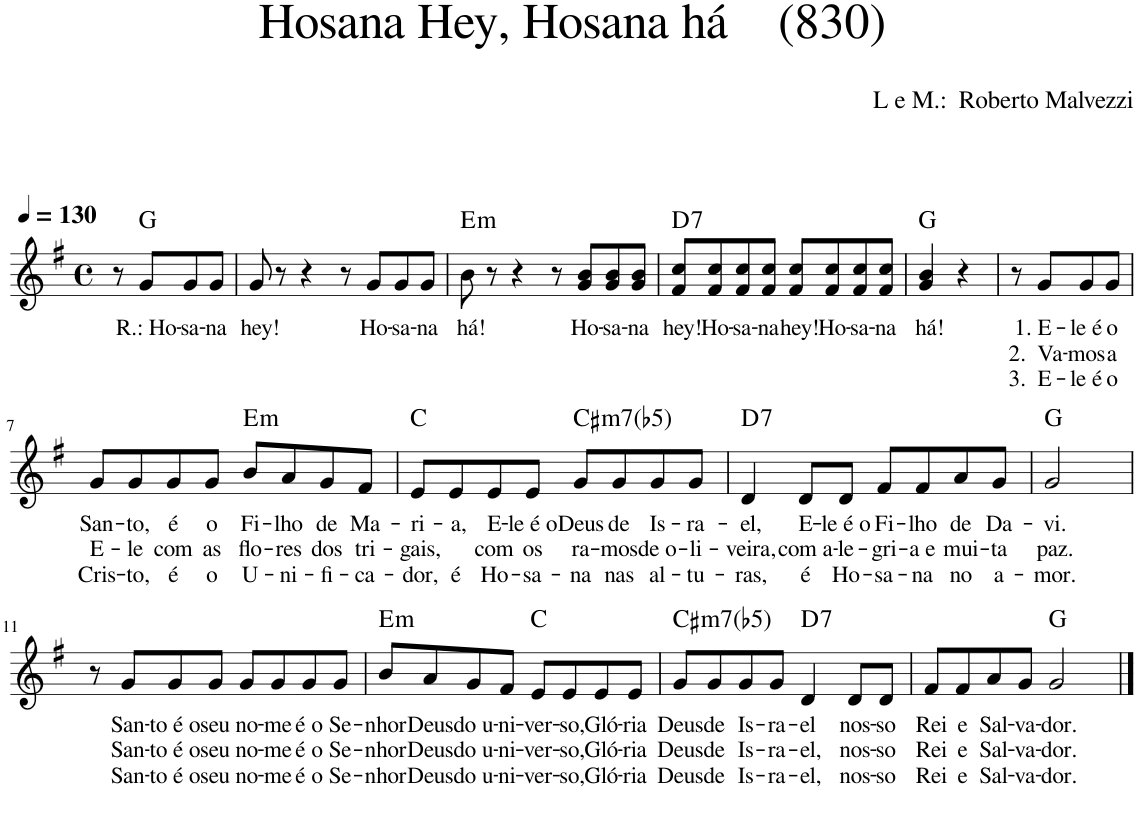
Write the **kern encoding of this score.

**kern	**text	**text	**text	**harte
*part1	*part1	*part1	*part1	*part1
*staff1	*staff1	*staff1	*staff1	*
*I"Voz	*	*	*	*
*I'Vo.	*	*	*	*
*clefG2	*	*	*	*
*k[f#]	*	*	*	*
*M4/4	*	*	*	*
*met(c)	*	*	*	*
*MM130	*	*	*	*
=1	=1	=1	=1	=1
8r	.	.	.	.
!	!LO:LY:b	!	!	!
8g/L	R.: Ho-	.	.	G:maj
!	!LO:LY:b	!	!	!
8g/	-sa-	.	.	.
!	!LO:LY:b	!	!	!
8g/J	-na	.	.	.
=2	=2	=2	=2	=2
!	!LO:LY:b	!	!	!
8g/	hey!	.	.	.
8r	.	.	.	.
4r	.	.	.	.
8r	.	.	.	.
!	!LO:LY:b	!	!	!
8g/L	Ho-	.	.	.
!	!LO:LY:b	!	!	!
8g/	-sa-	.	.	.
!	!LO:LY:b	!	!	!
8g/J	-na	.	.	.
=3	=3	=3	=3	=3
!	!LO:LY:b	!	!	!LO:H:kt=m
8b\	há!	.	.	E:min
8r	.	.	.	.
4r	.	.	.	.
8r	.	.	.	.
!	!LO:LY:b	!	!	!
8g/ 8b/L	Ho-	.	.	.
!	!LO:LY:b	!	!	!
8g/ 8b/	-sa-	.	.	.
!	!LO:LY:b	!	!	!
8g/ 8b/J	-na	.	.	.
=4	=4	=4	=4	=4
!	!LO:LY:b	!	!	!LO:H:kt=7
8f#/ 8cc/L	hey!	.	.	D:7
!	!LO:LY:b	!	!	!
8f#/ 8cc/	Ho-	.	.	.
!	!LO:LY:b	!	!	!
8f#/ 8cc/	-sa-	.	.	.
!	!LO:LY:b	!	!	!
8f#/ 8cc/J	-na	.	.	.
!	!LO:LY:b	!	!	!
8f#/ 8cc/L	hey!	.	.	.
!	!LO:LY:b	!	!	!
8f#/ 8cc/	Ho-	.	.	.
!	!LO:LY:b	!	!	!
8f#/ 8cc/	-sa-	.	.	.
!	!LO:LY:b	!	!	!
8f#/ 8cc/J	-na	.	.	.
=5	=5	=5	=5	=5
!	!LO:LY:b	!	!	!
4g/ 4b/	há!	.	.	G:maj
4r	.	.	.	.
=6	=6	=6	=6	=6
8r	.	.	.	.
!	!LO:LY:b	!LO:LY:b	!LO:LY:b	!
8g/L	1. E-	2. Va-	3. E-	.
!	!LO:LY:b	!LO:LY:b	!LO:LY:b	!
8g/	-le é	-mos	-le é	.
!	!LO:LY:b	!LO:LY:b	!LO:LY:b	!
8g/J	o	a	o	.
!!LO:LB:g=z
=7	=7	=7	=7	=7
!	!LO:LY:b	!LO:LY:b	!LO:LY:b	!
8g/L	San-	E-	Cris-	.
!	!LO:LY:b	!LO:LY:b	!LO:LY:b	!
8g/	-to,	-le	-to,	.
!	!LO:LY:b	!LO:LY:b	!LO:LY:b	!
8g/	é	com	é	.
!	!LO:LY:b	!LO:LY:b	!LO:LY:b	!
8g/J	o	as	o	.
!	!LO:LY:b	!LO:LY:b	!LO:LY:b	!LO:H:kt=m
8b/L	Fi-	flo-	U-	E:min
!	!LO:LY:b	!LO:LY:b	!LO:LY:b	!
8a/	-lho	-res	-ni-	.
!	!LO:LY:b	!LO:LY:b	!LO:LY:b	!
8g/	de	dos	-fi-	.
!	!LO:LY:b	!LO:LY:b	!LO:LY:b	!
8f#/J	Ma-	tri-	-ca-	.
=8	=8	=8	=8	=8
!	!LO:LY:b	!LO:LY:b	!LO:LY:b	!
8e/L	-ri-	-gais,	-dor,	C:maj
!	!LO:LY:b	!	!LO:LY:b	!
8e/	-a,	.	é	.
!	!LO:LY:b	!LO:LY:b	!LO:LY:b	!
8e/	E-	com	Ho-	.
!	!LO:LY:b	!LO:LY:b	!LO:LY:b	!
8e/J	-le é o	os	-sa-	.
!	!LO:LY:b	!LO:LY:b	!LO:LY:b	!LO:H:kt=m7(b5)
8g/L	Deus	ra-	-na	C#:hdim7
!	!LO:LY:b	!LO:LY:b	!LO:LY:b	!
8g/	de	-mos	nas	.
!	!LO:LY:b	!LO:LY:b	!LO:LY:b	!
8g/	Is-	de o-	al-	.
!	!LO:LY:b	!LO:LY:b	!LO:LY:b	!
8g/J	-ra-	-li-	-tu-	.
=9	=9	=9	=9	=9
!	!LO:LY:b	!LO:LY:b	!LO:LY:b	!LO:H:kt=7
4d/	-el,	-veira,	-ras,	D:7
!	!LO:LY:b	!LO:LY:b	!LO:LY:b	!
8d/L	E-	com a-	é	.
!	!LO:LY:b	!LO:LY:b	!LO:LY:b	!
8d/J	-le é o	-le-	Ho-	.
!	!LO:LY:b	!LO:LY:b	!LO:LY:b	!
8f#/L	Fi-	-gri-	-sa-	.
!	!LO:LY:b	!LO:LY:b	!LO:LY:b	!
8f#/	-lho	-a e	-na	.
!	!LO:LY:b	!LO:LY:b	!LO:LY:b	!
8a/	de	mui-	no	.
!	!LO:LY:b	!LO:LY:b	!LO:LY:b	!
8g/J	Da-	-ta	a-	.
=10	=10	=10	=10	=10
!	!LO:LY:b	!LO:LY:b	!LO:LY:b	!
2g/	-vi.	paz.	-mor.	G:maj
!!LO:LB:g=z
=11	=11	=11	=11	=11
8r	.	.	.	.
!	!LO:LY:b	!LO:LY:b	!LO:LY:b	!
8g/L	San-	San-	San-	.
!	!LO:LY:b	!LO:LY:b	!LO:LY:b	!
8g/	-to é o	-to é o	-to é o	.
!	!LO:LY:b	!LO:LY:b	!LO:LY:b	!
8g/J	seu	seu	seu	.
!	!LO:LY:b	!LO:LY:b	!LO:LY:b	!
8g/L	no-	no-	no-	.
!	!LO:LY:b	!LO:LY:b	!LO:LY:b	!
8g/	-me	-me	-me	.
!	!LO:LY:b	!LO:LY:b	!LO:LY:b	!
8g/	é o	é o	é o	.
!	!LO:LY:b	!LO:LY:b	!LO:LY:b	!
8g/J	Se-	Se-	Se-	.
=12	=12	=12	=12	=12
!	!LO:LY:b	!LO:LY:b	!LO:LY:b	!LO:H:kt=m
8b/L	-nhor	-nhor	-nhor	E:min
!	!LO:LY:b	!LO:LY:b	!LO:LY:b	!
8a/	Deus	Deus	Deus	.
!	!LO:LY:b	!LO:LY:b	!LO:LY:b	!
8g/	do u-	do u-	do u-	.
!	!LO:LY:b	!LO:LY:b	!LO:LY:b	!
8f#/J	-ni-	-ni-	-ni-	.
!	!LO:LY:b	!LO:LY:b	!LO:LY:b	!
8e/L	-ver-	-ver-	-ver-	C:maj
!	!LO:LY:b	!LO:LY:b	!LO:LY:b	!
8e/	-so,	-so,	-so,	.
!	!LO:LY:b	!LO:LY:b	!LO:LY:b	!
8e/	Gló-	Gló-	Gló-	.
!	!LO:LY:b	!LO:LY:b	!LO:LY:b	!
8e/J	-ria	-ria	-ria	.
=13	=13	=13	=13	=13
!	!LO:LY:b	!LO:LY:b	!LO:LY:b	!LO:H:kt=m7(b5)
8g/L	Deus	Deus	Deus	C#:hdim7
!	!LO:LY:b	!LO:LY:b	!LO:LY:b	!
8g/	de	de	de	.
!	!LO:LY:b	!LO:LY:b	!LO:LY:b	!
8g/	Is-	Is-	Is-	.
!	!LO:LY:b	!LO:LY:b	!LO:LY:b	!
8g/J	-ra-	-ra-	-ra-	.
!	!LO:LY:b	!LO:LY:b	!LO:LY:b	!LO:H:kt=7
4d/	-el	-el,	-el,	D:7
!	!LO:LY:b	!LO:LY:b	!LO:LY:b	!
8d/L	nos-	nos-	nos-	.
!	!LO:LY:b	!LO:LY:b	!LO:LY:b	!
8d/J	-so	-so	-so	.
=14	=14	=14	=14	=14
!	!LO:LY:b	!LO:LY:b	!LO:LY:b	!
8f#/L	Rei	Rei	Rei	.
!	!LO:LY:b	!LO:LY:b	!LO:LY:b	!
8f#/	e	e	e	.
!	!LO:LY:b	!LO:LY:b	!LO:LY:b	!
8a/	Sal-	Sal-	Sal-	.
!	!LO:LY:b	!LO:LY:b	!LO:LY:b	!
8g/J	-va-	-va-	-va-	.
!	!LO:LY:b	!LO:LY:b	!LO:LY:b	!
2g/	-dor.	-dor.	-dor.	G:maj
==	==	==	==	==
*-	*-	*-	*-	*-
